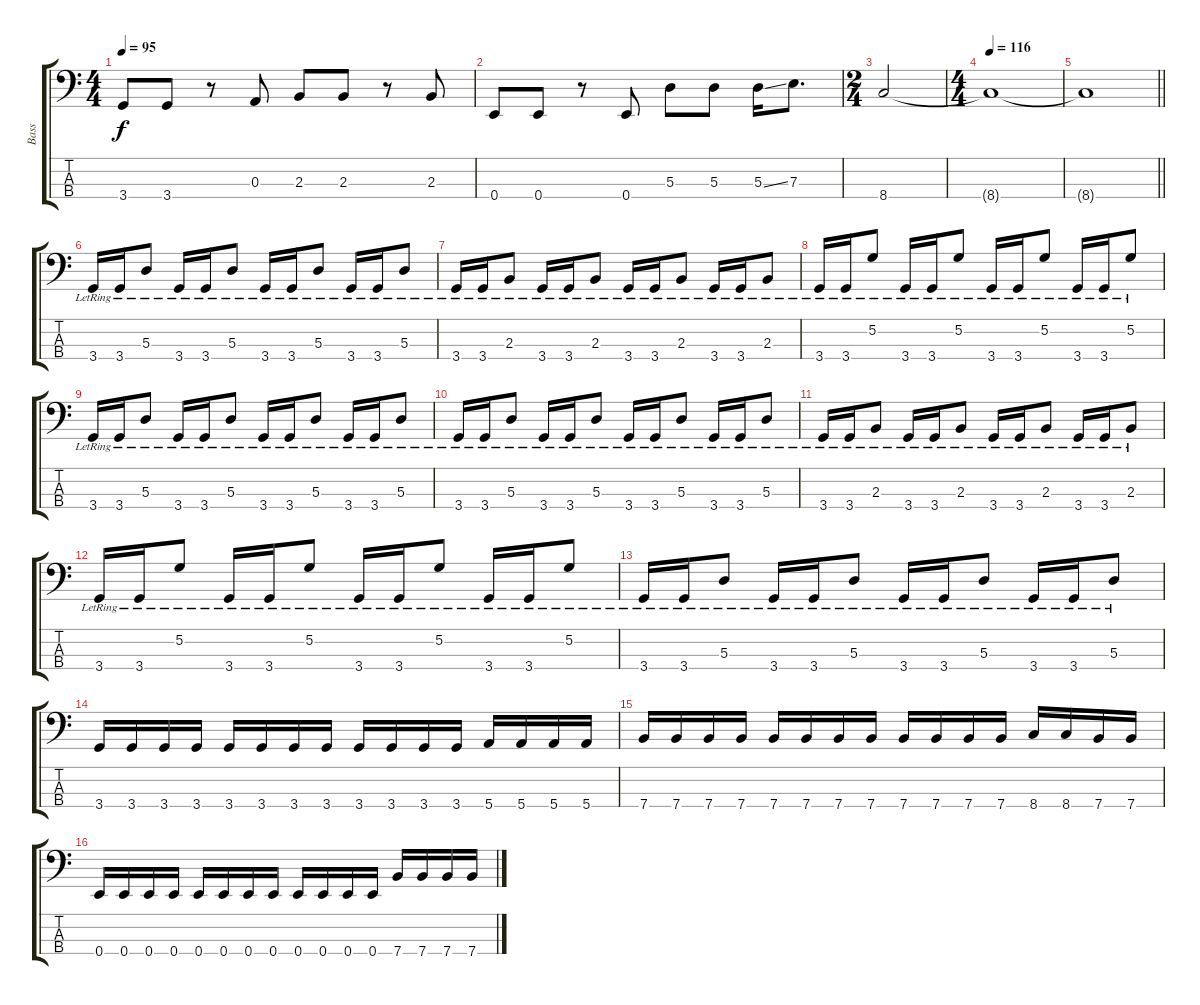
\track ("Bass" "Bass") {instrument electricbasspick}
\staff {score tabs}
\tuning (G2 D2 A1 E1) {hide}
\ts (4 4)
\tempo 95
\clef f4
\ks c
3.4.8{dy f} 3.4.8 r.8 0.3.8 2.3.8 2.3.8 r.8 2.3.8 |
0.4.8 0.4.8 r.8 0.4.8 5.3.8 5.3.8 5.3{ss}.16 7.3.8{d} |
\ts (2 4)
8.4.2{volume 6} |
\ts (4 4)
\tempo 116
8.4{t}.1 |
\barLineRight lightlight
8.4{t}.1 |
3.4{lr}.16{volume 13} 3.4{lr}.16 5.3{lr}.8 3.4{lr}.16 3.4{lr}.16 5.3{lr}.8 3.4{lr}.16 3.4{lr}.16 5.3{lr}.8 3.4{lr}.16 3.4{lr}.16 5.3{lr}.8 |
3.4{lr}.16 3.4{lr}.16 2.3{lr}.8 3.4{lr}.16 3.4{lr}.16 2.3{lr}.8 3.4{lr}.16 3.4{lr}.16 2.3{lr}.8 3.4{lr}.16 3.4{lr}.16 2.3{lr}.8 |
3.4{lr}.16 3.4{lr}.16 5.2{lr}.8 3.4{lr}.16 3.4{lr}.16 5.2{lr}.8 3.4{lr}.16 3.4{lr}.16 5.2{lr}.8 3.4{lr}.16 3.4{lr}.16 5.2{lr}.8 |
3.4{lr}.16 3.4{lr}.16 5.3{lr}.8 3.4{lr}.16 3.4{lr}.16 5.3{lr}.8 3.4{lr}.16 3.4{lr}.16 5.3{lr}.8 3.4{lr}.16 3.4{lr}.16 5.3{lr}.8 |
3.4{lr}.16 3.4{lr}.16 5.3{lr}.8 3.4{lr}.16 3.4{lr}.16 5.3{lr}.8 3.4{lr}.16 3.4{lr}.16 5.3{lr}.8 3.4{lr}.16 3.4{lr}.16 5.3{lr}.8 |
3.4{lr}.16 3.4{lr}.16 2.3{lr}.8 3.4{lr}.16 3.4{lr}.16 2.3{lr}.8 3.4{lr}.16 3.4{lr}.16 2.3{lr}.8 3.4{lr}.16 3.4{lr}.16 2.3{lr}.8 |
3.4{lr}.16 3.4{lr}.16 5.2{lr}.8 3.4{lr}.16 3.4{lr}.16 5.2{lr}.8 3.4{lr}.16 3.4{lr}.16 5.2{lr}.8 3.4{lr}.16 3.4{lr}.16 5.2{lr}.8 |
3.4{lr}.16 3.4{lr}.16 5.3{lr}.8 3.4{lr}.16 3.4{lr}.16 5.3{lr}.8 3.4{lr}.16 3.4{lr}.16 5.3{lr}.8 3.4{lr}.16 3.4{lr}.16 5.3{lr}.8 |
3.4.16 3.4.16 3.4.16 3.4.16 3.4.16 3.4.16 3.4.16 3.4.16 3.4.16 3.4.16 3.4.16 3.4.16 5.4.16 5.4.16 5.4.16 5.4.16 |
7.4.16 7.4.16 7.4.16 7.4.16 7.4.16 7.4.16 7.4.16 7.4.16 7.4.16 7.4.16 7.4.16 7.4.16 8.4.16 8.4.16 7.4.16 7.4.16 |
0.4.16 0.4.16 0.4.16 0.4.16 0.4.16 0.4.16 0.4.16 0.4.16 0.4.16 0.4.16 0.4.16 0.4.16 7.4.16 7.4.16 7.4.16 7.4.16
